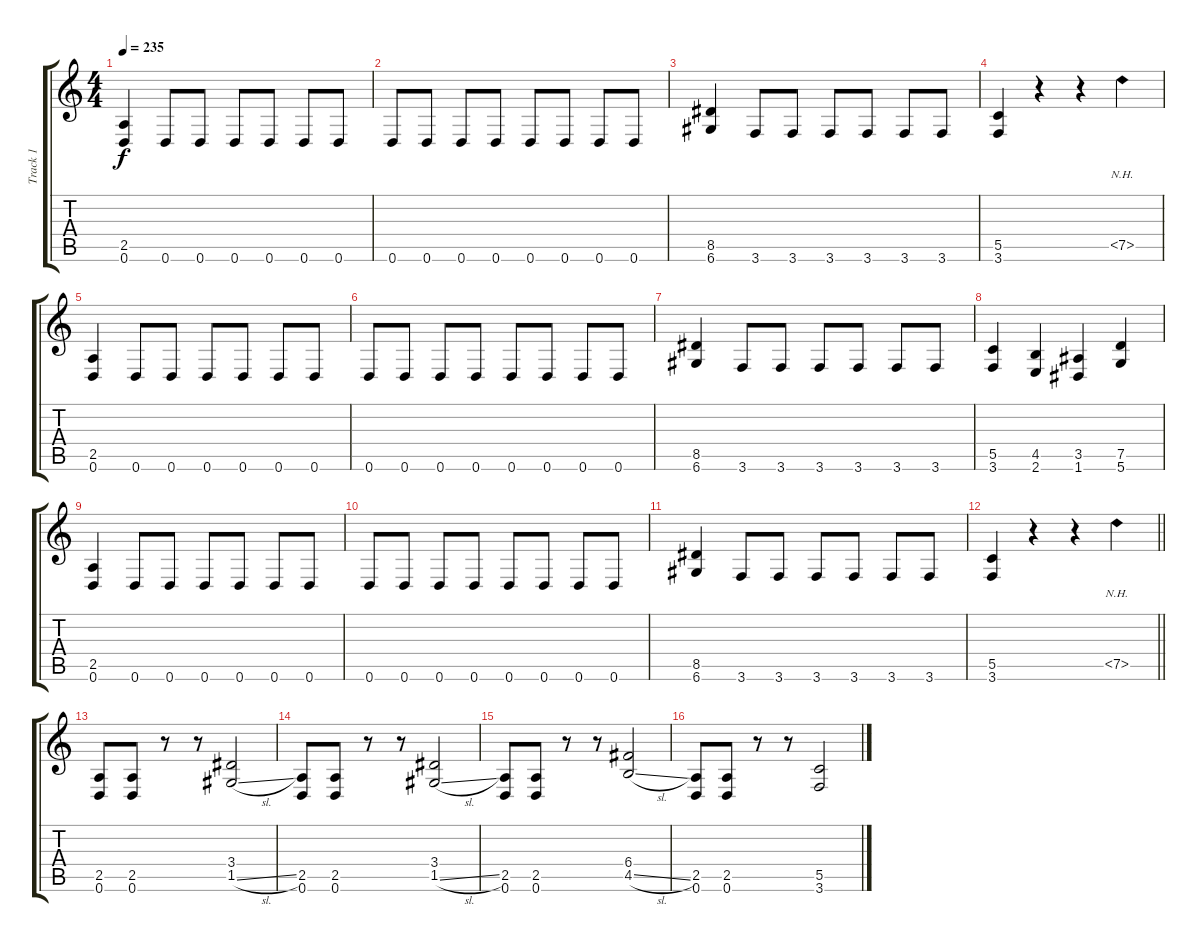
\track ("Track 1" "Track 1") {mute instrument distortionguitar}
\staff {score tabs}
\tuning (D4 A3 F3 C3 G2 D2) {hide}
\ts (4 4)
\tempo 235
\clef g2
\ks c
(2.5 0.6).4{dy f} 0.6.8 0.6.8 0.6.8 0.6.8 0.6.8 0.6.8 |
0.6.8 0.6.8 0.6.8 0.6.8 0.6.8 0.6.8 0.6.8 0.6.8 |
(8.5 6.6).4 3.6.8 3.6.8 3.6.8 3.6.8 3.6.8 3.6.8 |
(5.5 3.6).4 r.4 r.4 7.5{nh}.4 |
(2.5 0.6).4 0.6.8 0.6.8 0.6.8 0.6.8 0.6.8 0.6.8 |
0.6.8 0.6.8 0.6.8 0.6.8 0.6.8 0.6.8 0.6.8 0.6.8 |
(8.5 6.6).4 3.6.8 3.6.8 3.6.8 3.6.8 3.6.8 3.6.8 |
(5.5 3.6).4 (4.5 2.6).4 (3.5 1.6).4 (7.5 5.6).4 |
(2.5 0.6).4 0.6.8 0.6.8 0.6.8 0.6.8 0.6.8 0.6.8 |
0.6.8 0.6.8 0.6.8 0.6.8 0.6.8 0.6.8 0.6.8 0.6.8 |
(8.5 6.6).4 3.6.8 3.6.8 3.6.8 3.6.8 3.6.8 3.6.8 |
\barLineRight lightlight
(5.5 3.6).4 r.4 r.4 7.5{nh}.4 |
(2.5 0.6).8 (2.5 0.6).8 r.8 r.8 (3.4 1.5{sl}).2 |
(2.5 0.6).8 (2.5 0.6).8 r.8 r.8 (3.4 1.5{sl}).2 |
(2.5 0.6).8 (2.5 0.6).8 r.8 r.8 (6.4 4.5{sl}).2 |
(2.5 0.6).8 (2.5 0.6).8 r.8 r.8 (5.5{sl} 3.6).2
